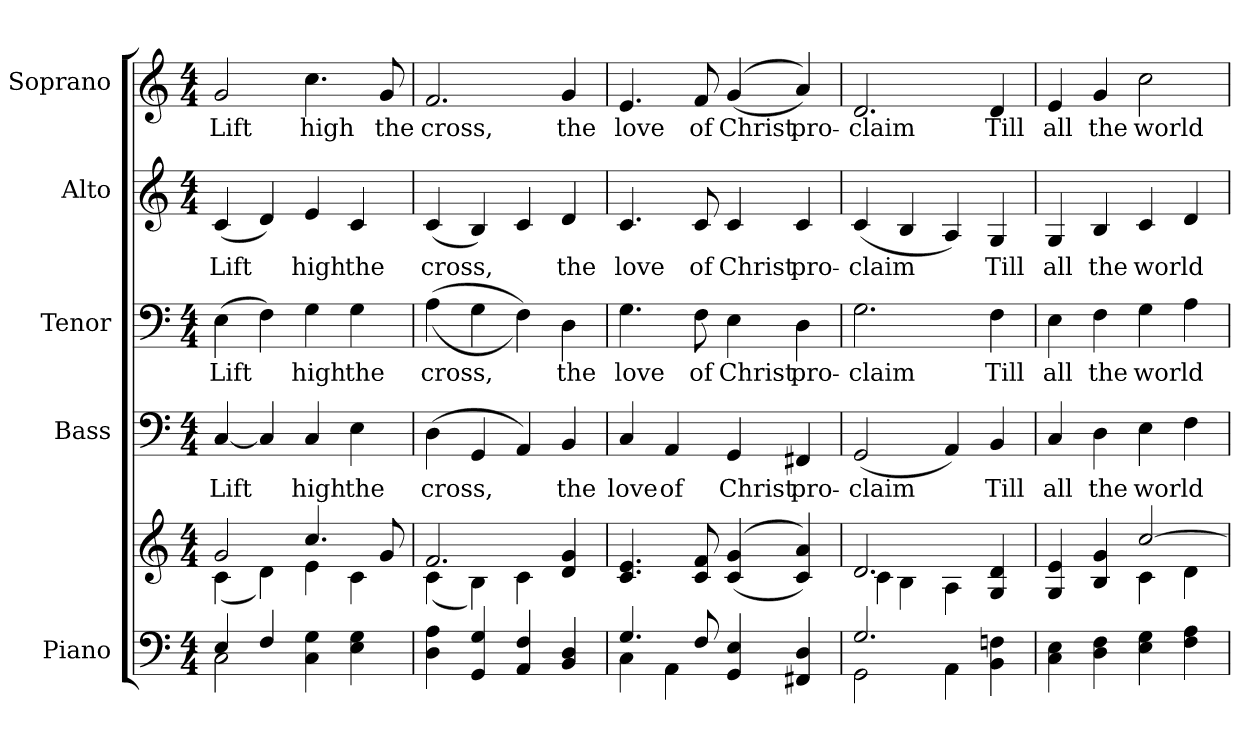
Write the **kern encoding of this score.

**kern	**kern	**kern	**text	**kern	**text	**kern	**text	**kern	**text
*part5	*part5	*part4	*part4	*part3	*part3	*part2	*part2	*part1	*part1
*staff6	*staff5	*staff4	*staff4	*staff3	*staff3	*staff2	*staff2	*staff1	*staff1
*I"Piano	*	*I"Bass	*	*I"Tenor	*	*I"Alto	*	*I"Soprano	*
*I'Pno.	*	*I'B.	*	*I'T.	*	*I'A.	*	*I'S.	*
!!LO:PB:g=z
*clefF4	*clefG2	*clefF4	*	*clefF4	*	*clefG2	*	*clefG2	*
*k[]	*k[]	*k[]	*	*k[]	*	*k[]	*	*k[]	*
*C:	*C:	*C:	*	*C:	*	*C:	*	*C:	*
*M4/4	*M4/4	*M4/4	*	*M4/4	*	*M4/4	*	*M4/4	*
*MM150	*MM150	*MM150	*	*MM150	*	*MM150	*	*MM150	*
=1	=1	=1	=1	=1	=1	=1	=1	=1	=1
*^	*^	*	*	*	*	*	*	*	*
!	!	!	!	!	!LO:LY:b:color=#000000	!	!	!	!	!	!
!	!	!	!	!	!	!	!LO:LY:b:color=#000000	!	!	!	!
!	!	!	!	!	!	!	!	!	!LO:LY:b:color=#000000	!	!
!	!	!	!	!	!	!	!	!	!	!	!LO:LY:b:color=#000000
4Ei/	2Ci\	2gi/	(4ci\	[<4Ci/	Lift	(4Ei\	Lift	(4ci/	Lift	2gi/	Lift
4Fi/	.	.	4di\)	4Ci/]	.	4Fi\)	.	4di/)	.	.	.
!	!	!	!	!	!LO:LY:b:color=#000000	!	!	!	!	!	!
!	!	!	!	!	!	!	!LO:LY:b:color=#000000	!	!	!	!
!	!	!	!	!	!	!	!	!	!LO:LY:b:color=#000000	!	!
!	!	!	!	!	!	!	!	!	!	!	!LO:LY:b:color=#000000
4Ci\ 4Gi	2ryy	4.cci/	4ei\	4Ci/	high	4Gi\	high	4ei/	high	4.cci\	high
!	!	!	!	!	!LO:LY:b:color=#000000	!	!	!	!	!	!
!	!	!	!	!	!	!	!LO:LY:b:color=#000000	!	!	!	!
!	!	!	!	!	!	!	!	!	!LO:LY:b:color=#000000	!	!
4Ei\ 4Gi	.	.	4ci\	4Ei\	the	4Gi\	the	4ci/	the	.	.
!	!	!	!	!	!	!	!	!	!	!	!LO:LY:b:color=#000000
.	.	8gi/	.	.	.	.	.	.	.	8gi/	the
*v	*v	*	*	*	*	*	*	*	*	*	*
=2	=2	=2	=2	=2	=2	=2	=2	=2	=2	=2
!	!	!	!	!LO:LY:b:color=#000000	!	!	!	!	!	!
!	!	!	!	!	!	!LO:LY:b:color=#000000	!	!	!	!
!	!	!	!	!	!	!	!	!LO:LY:b:color=#000000	!	!
!	!	!	!	!	!	!	!	!	!	!LO:LY:b:color=#000000
4Di\ 4Ai	2.fi/	(4ci\	(4Di\	cross,	((4Ai\	cross,	(4ci/	cross,	2.fi/	cross,
4GGi/ 4Gi	.	4Bi\)	4GGi/	.	4Gi\	.	4Bi/)	.	.	.
4AAi/ 4Fi	.	4ci\	4AAi/)	.	4Fi\))	.	4ci/	.	.	.
!	!	!	!	!LO:LY:b:color=#000000	!	!	!	!	!	!
!	!	!	!	!	!	!LO:LY:b:color=#000000	!	!	!	!
!	!	!	!	!	!	!	!	!LO:LY:b:color=#000000	!	!
!	!	!	!	!	!	!	!	!	!	!LO:LY:b:color=#000000
4BBi/ 4Di	4di/ 4gi	4ryy	4BBi/	the	4Di\	the	4di/	the	4gi/	the
*	*v	*v	*	*	*	*	*	*	*	*
=3	=3	=3	=3	=3	=3	=3	=3	=3	=3
*^	*	*	*	*	*	*	*	*	*
*	*	*^	*	*	*	*	*	*	*	*
!	!	!	!	!	!LO:LY:b:color=#000000	!	!	!	!	!	!
*	*	*v	*v	*	*	*	*	*	*	*	*
*	*	*^	*	*	*	*	*	*	*	*
!	!	!	!	!	!	!	!LO:LY:b:color=#000000	!	!	!	!
*	*	*v	*v	*	*	*	*	*	*	*	*
*	*	*^	*	*	*	*	*	*	*	*
!	!	!	!	!	!	!	!	!	!LO:LY:b:color=#000000	!	!
*	*	*v	*v	*	*	*	*	*	*	*	*
*	*	*^	*	*	*	*	*	*	*	*
!	!	!	!	!	!	!	!	!	!	!	!LO:LY:b:color=#000000
*	*	*v	*v	*	*	*	*	*	*	*	*
4.Gi/	4Ci\	4.ci/ 4.ei	4Ci/	love	4.Gi\	love	4.ci/	love	4.ei/	love
!	!	!	!	!LO:LY:b:color=#000000	!	!	!	!	!	!
.	4AAi\	.	4AAi/	of	.	.	.	.	.	.
!	!	!	!	!	!	!LO:LY:b:color=#000000	!	!	!	!
!	!	!	!	!	!	!	!	!LO:LY:b:color=#000000	!	!
!	!	!	!	!	!	!	!	!	!	!LO:LY:b:color=#000000
8Fi/	.	8ci/ 8fi	.	.	8Fi\	of	8ci/	of	8fi/	of
!	!	!	!	!LO:LY:b:color=#000000	!	!	!	!	!	!
!	!	!	!	!	!	!LO:LY:b:color=#000000	!	!	!	!
!	!	!	!	!	!	!	!	!LO:LY:b:color=#000000	!	!
!	!	!	!	!	!	!	!	!	!	!LO:LY:b:color=#000000
4GGi/ 4Ei	2ryy	((4ci/ 4gi	4GGi/	Christ	4Ei\	Christ	4ci/	Christ	((4gi/	Christ
!	!	!	!	!LO:LY:b:color=#000000	!	!	!	!	!	!
!	!	!	!	!	!	!LO:LY:b:color=#000000	!	!	!	!
!	!	!	!	!	!	!	!	!LO:LY:b:color=#000000	!	!
!	!	!	!	!	!	!	!	!	!	!LO:LY:b:color=#000000
4FF#Xi/ 4Di	.	4ci/ 4ai))	4FF#Xi/	pro-	4Di\	pro-	4ci/	pro-	4ai/))	pro-
!!LO:PB:g=z
=4	=4	=4	=4	=4	=4	=4	=4	=4	=4	=4
*	*	*^	*	*	*	*	*	*	*	*
!	!	!	!	!	!LO:LY:b:color=#000000	!	!	!	!	!	!
!	!	!	!	!	!	!	!LO:LY:b:color=#000000	!	!	!	!
!	!	!	!	!	!	!	!	!	!LO:LY:b:color=#000000	!	!
!	!	!	!	!	!	!	!	!	!	!	!LO:LY:b:color=#000000
2.Gi/	2GGi\	2.di/	4ci\	(2GGi/	-claim	2.Gi\	-claim	(4ci/	-claim	2.di/	-claim
.	.	.	4Bi\	.	.	.	.	4Bi/	.	.	.
.	4AAi\	.	4Ai\	4AAi/)	.	.	.	4Ai/)	.	.	.
!	!	!	!	!	!LO:LY:b:color=#000000	!	!	!	!	!	!
!	!	!	!	!	!	!	!LO:LY:b:color=#000000	!	!	!	!
!	!	!	!	!	!	!	!	!	!LO:LY:b:color=#000000	!	!
!	!	!	!	!	!	!	!	!	!	!	!LO:LY:b:color=#000000
4BBi\ 4Fni	4ryy	4Gi/ 4di	4ryy	4BBi/	Till	4Fi\	Till	4Gi/	Till	4di/	Till
*v	*v	*	*	*	*	*	*	*	*	*	*
=5	=5	=5	=5	=5	=5	=5	=5	=5	=5	=5
*^	*	*	*	*	*	*	*	*	*	*
!	!	!	!	!	!LO:LY:b:color=#000000	!	!	!	!	!	!
*v	*v	*	*	*	*	*	*	*	*	*	*
*^	*	*	*	*	*	*	*	*	*	*
!	!	!	!	!	!	!	!LO:LY:b:color=#000000	!	!	!	!
*v	*v	*	*	*	*	*	*	*	*	*	*
*^	*	*	*	*	*	*	*	*	*	*
!	!	!	!	!	!	!	!	!	!LO:LY:b:color=#000000	!	!
*v	*v	*	*	*	*	*	*	*	*	*	*
*^	*	*	*	*	*	*	*	*	*	*
!	!	!	!	!	!	!	!	!	!	!	!LO:LY:b:color=#000000
*v	*v	*	*	*	*	*	*	*	*	*	*
4Ci\ 4Ei	4Gi/ 4ei	2ryy	4Ci/	all	4Ei\	all	4Gi/	all	4ei/	all
!	!	!	!	!LO:LY:b:color=#000000	!	!	!	!	!	!
!	!	!	!	!	!	!LO:LY:b:color=#000000	!	!	!	!
!	!	!	!	!	!	!	!	!LO:LY:b:color=#000000	!	!
!	!	!	!	!	!	!	!	!	!	!LO:LY:b:color=#000000
4Di\ 4Fi	4Bi/ 4gi	.	4Di\	the	4Fi\	the	4Bi/	the	4gi/	the
!	!	!	!	!LO:LY:b:color=#000000	!	!	!	!	!	!
!	!	!	!	!	!	!LO:LY:b:color=#000000	!	!	!	!
!	!	!	!	!	!	!	!	!LO:LY:b:color=#000000	!	!
!	!	!	!	!	!	!	!	!	!	!LO:LY:b:color=#000000
4Ei\ 4Gi	[>2cci/	4ci\	4Ei\	world	4Gi\	world	4ci/	world	2cci\	world
4Fi\ 4Ai	.	4di\	4Fi\	.	4Ai\	.	4di/	.	.	.
*	*v	*v	*	*	*	*	*	*	*	*
=	=	=	=	=	=	=	=	=	=
*-	*-	*-	*-	*-	*-	*-	*-	*-	*-
